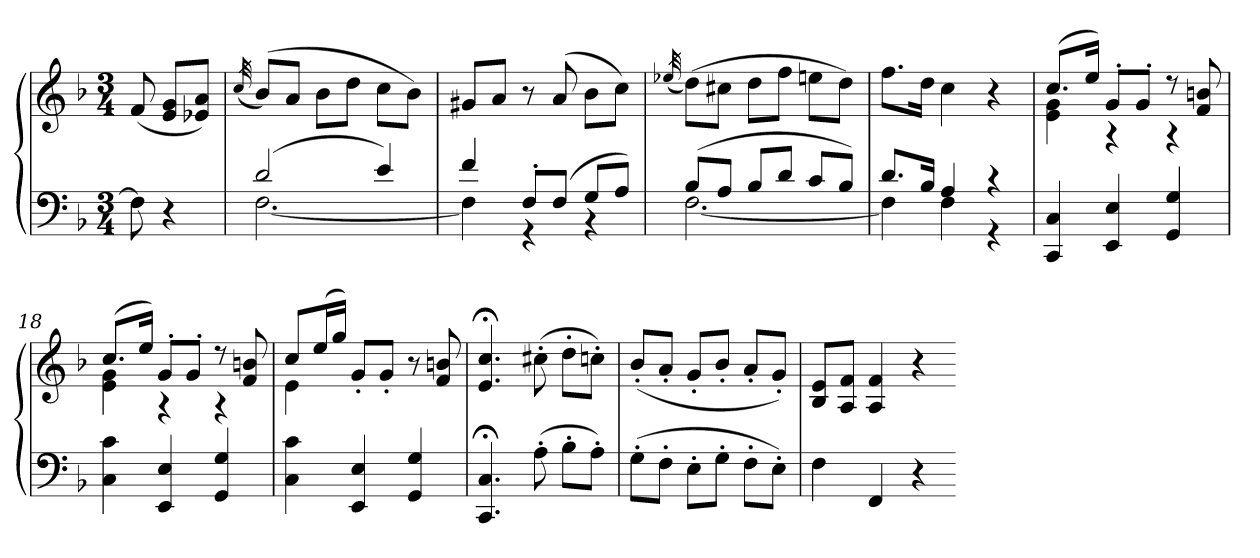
**kern	**kern
*part1	*part1
*staff2	*staff1
*clefF4	*clefG2
*k[b-]	*k[b-]
*M3/4	*M3/4
=	=
8F]	(8f
4r	8e 8gL
.	8e-X 8aJ)
=13	=13
.	(32qcc
*^	*
(2d	[2.F	(8b-L)
.	.	8aJ
.	.	8b-L
.	.	8ddJ
4e)	.	8ccL
.	.	8b-J)
=14	=14	=14
4f	4F]	8g#XL
.	.	8aJ
8F'L	4r	8r
(8FJ	.	(8a
8GL	4r	8b-L
8AJ)	.	8ccJ)
=15	=15	=15
.	.	(32qee-X
(8B-L	[2.F	(8ddL)
8AJ	.	8cc#XJ
8B-L	.	8ddL
8dJ	.	8ffJ
8cL	.	8eenL
8B-J)	.	8ddJ)
=16	=16	=16
8.dL	4F]	8.ffL
16B-Jk	.	16ddJk
4A	4F	4cc
4r	4r	4r
*v	*v	*
=17	=17
*	*^
4CC 4C	(8.ccL	4e 4g
.	16eeJk)	.
4EE 4E	8g'L	4r
.	8g'J	.
4GG 4G	8r	4r
.	8f 8bn	.
=18	=18	=18
4C 4c	(8.ccL	4e 4g
.	16eeJk)	.
4EE 4E	8g'L	4r
.	8g'J	.
4GG 4G	8r	4r
.	8f 8bn	.
=19	=19	=19
4C 4c	8ccL	4e
.	(16eeL	.
.	16ggJJ)	.
4EE 4E	8g'L	2ryy
.	8g'J	.
4GG 4G	8r	.
.	8f 8bn	.
*	*v	*v
=20	=20
4.CC;< 4.C;<	4.e;< 4.cc;<
(8A'	(8cc#X'
8B-'L	8dd'L
8A'J)	8ccn'J)
=21	=21
(8G'L	(8b-'L
8F'J	8a'J
8E'L	8g'L
8G'J	8b-'J
8F'L	8a'L
8E'J)	8g'J)
=22	=22
4F	8B- 8eL
.	8A 8fJ
4FF	4A 4f
4r	4r
=-	=-
*-	*-
